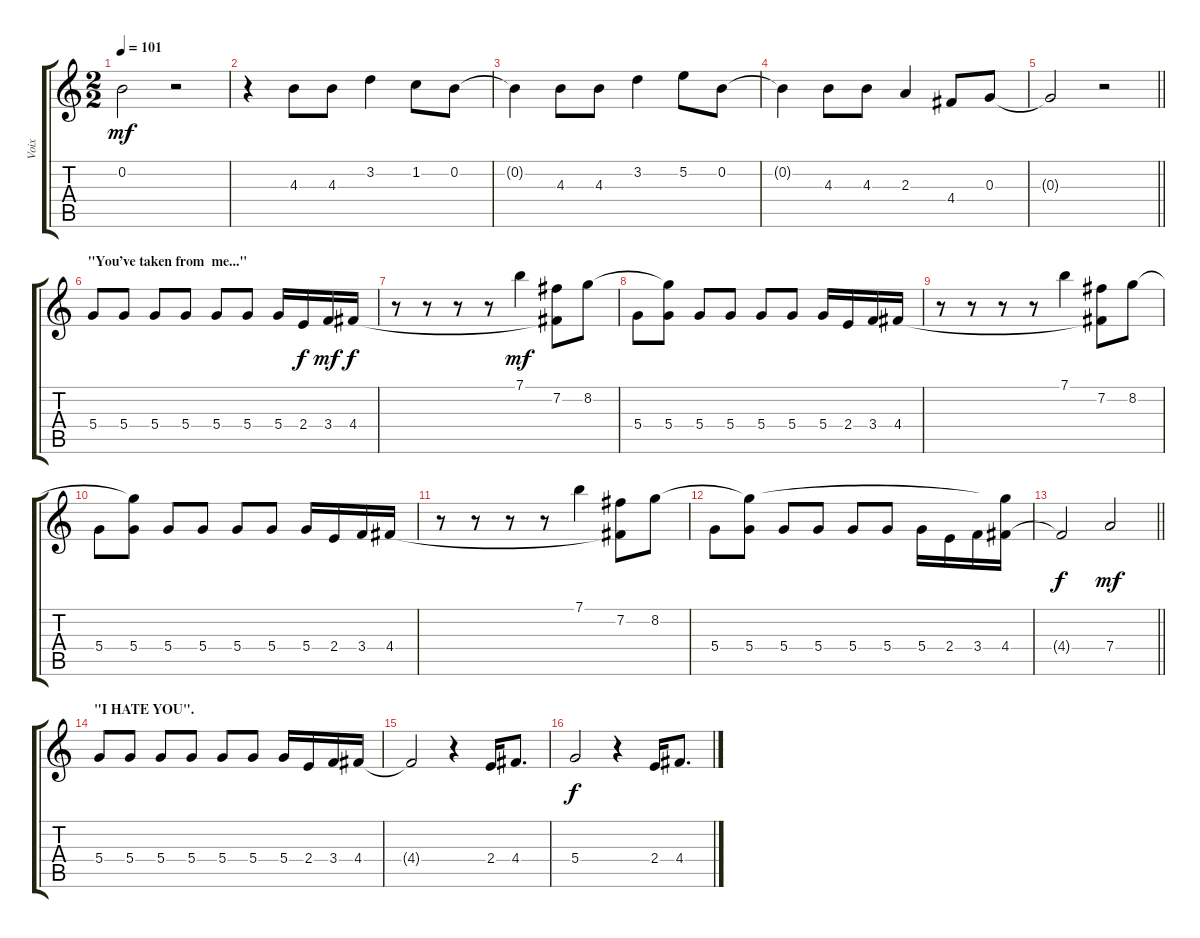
\track ("Voix" "Voix") {instrument electricguitarclean}
\staff {score tabs}
\tuning (E4 B3 G3 D3 A2 E2) {hide}
\ts (2 2)
\tempo 101
\clef g2
\ks c
0.2{t}.2{dy mf} r.2 |
r.4 4.3.8 4.3.8 3.2.4 1.2.8 0.2.8 |
0.2{t}.4 4.3.8 4.3.8 3.2.4 5.2.8 0.2.8 |
0.2{t}.4 4.3.8 4.3.8 2.3.4 4.4.8 0.3.8 |
\barLineRight lightlight
0.3{t}.2 r.2 |
\section ("" "\"You’ve taken from  me...\"")
5.4.8 5.4.8 5.4.8 5.4.8 5.4.8 5.4.8 5.4.16 2.4.16{dy f} 3.4.16{dy mf} 4.4.16{dy f} |
r.8 r.8 r.8 r.8 7.1.4{dy mf} (7.2 4.4{t}).8 8.2.8 |
5.4.8 (8.2{t} 5.4).8 5.4.8 5.4.8 5.4.8 5.4.8 5.4.16 2.4.16 3.4.16 4.4.16 |
r.8 r.8 r.8 r.8 7.1.4 (7.2 4.4{t}).8 8.2.8 |
5.4.8 (8.2{t} 5.4).8 5.4.8 5.4.8 5.4.8 5.4.8 5.4.16 2.4.16 3.4.16 4.4.16 |
r.8 r.8 r.8 r.8 7.1.4 (7.2 4.4{t}).8 8.2.8 |
5.4.8 (8.2{t} 5.4).8 5.4.8 5.4.8 5.4.8 5.4.8 5.4.16 2.4.16 3.4.16 (8.2{t} 4.4).16 |
\barLineRight lightlight
4.4{t}.2{dy f} 7.4.2{dy mf} |
\section ("" "\"I HATE YOU\".")
5.4.8{volume 9} 5.4.8 5.4.8 5.4.8 5.4.8 5.4.8 5.4.16 2.4.16 3.4.16 4.4.16 |
4.4{t}.2 r.4 2.4.16 4.4.8{d} |
5.4.2{dy f} r.4 2.4.16 4.4.8{d}
